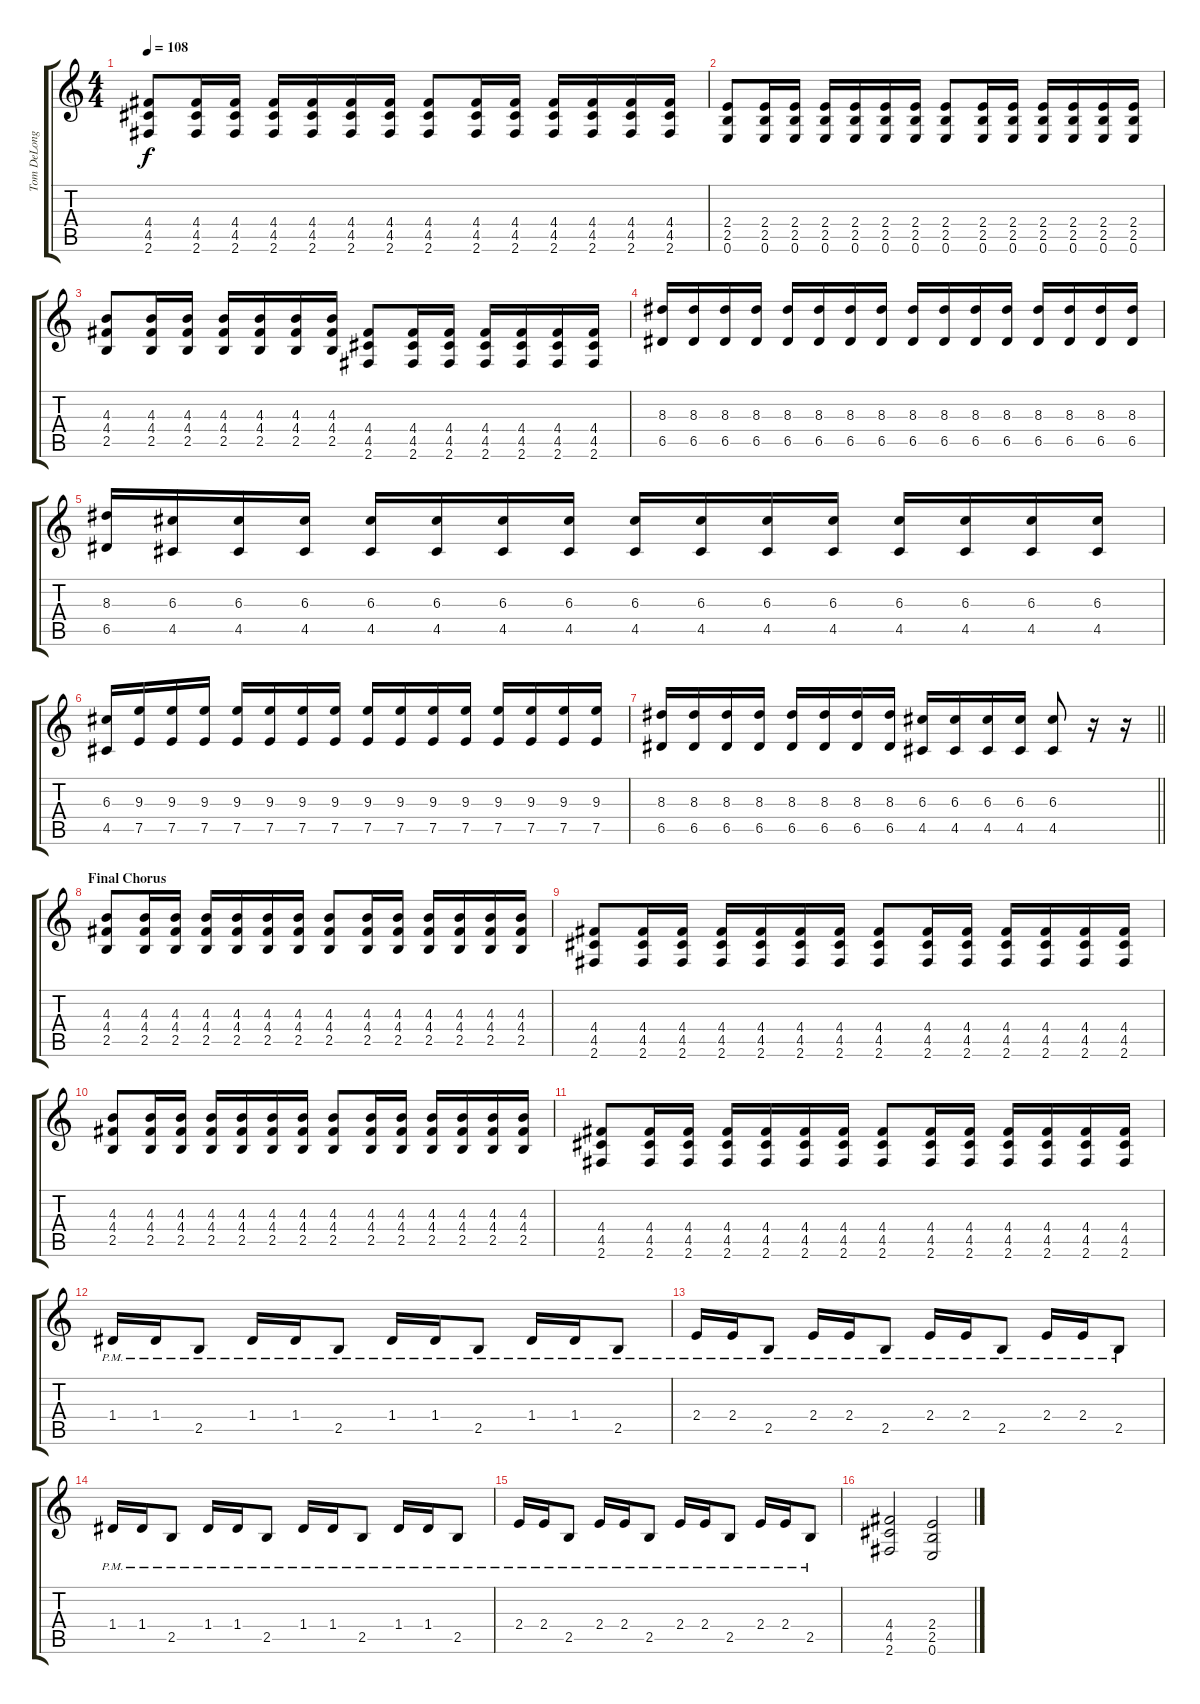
\track ("Tom DeLonge (Standard)" "Tom DeLong") {instrument distortionguitar}
\staff {score tabs}
\tuning (E4 B3 G3 D3 A2 E2) {hide}
\ts (4 4)
\tempo 108
\clef g2
\ks c
(4.4 4.5 2.6).8{dy f} (4.4 4.5 2.6).16 (4.4 4.5 2.6).16 (4.4 4.5 2.6).16 (4.4 4.5 2.6).16 (4.4 4.5 2.6).16 (4.4 4.5 2.6).16 (4.4 4.5 2.6).8 (4.4 4.5 2.6).16 (4.4 4.5 2.6).16 (4.4 4.5 2.6).16 (4.4 4.5 2.6).16 (4.4 4.5 2.6).16 (4.4 4.5 2.6).16 |
(2.4 2.5 0.6).8 (2.4 2.5 0.6).16 (2.4 2.5 0.6).16 (2.4 2.5 0.6).16 (2.4 2.5 0.6).16 (2.4 2.5 0.6).16 (2.4 2.5 0.6).16 (2.4 2.5 0.6).8 (2.4 2.5 0.6).16 (2.4 2.5 0.6).16 (2.4 2.5 0.6).16 (2.4 2.5 0.6).16 (2.4 2.5 0.6).16 (2.4 2.5 0.6).16 |
(4.3 4.4 2.5).8 (4.3 4.4 2.5).16 (4.3 4.4 2.5).16 (4.3 4.4 2.5).16 (4.3 4.4 2.5).16 (4.3 4.4 2.5).16 (4.3 4.4 2.5).16 (4.4 4.5 2.6).8 (4.4 4.5 2.6).16 (4.4 4.5 2.6).16 (4.4 4.5 2.6).16 (4.4 4.5 2.6).16 (4.4 4.5 2.6).16 (4.4 4.5 2.6).16 |
(8.3 6.5).16 (8.3 6.5).16 (8.3 6.5).16 (8.3 6.5).16 (8.3 6.5).16 (8.3 6.5).16 (8.3 6.5).16 (8.3 6.5).16 (8.3 6.5).16 (8.3 6.5).16 (8.3 6.5).16 (8.3 6.5).16 (8.3 6.5).16 (8.3 6.5).16 (8.3 6.5).16 (8.3 6.5).16 |
(8.3 6.5).16 (6.3 4.5).16 (6.3 4.5).16 (6.3 4.5).16 (6.3 4.5).16 (6.3 4.5).16 (6.3 4.5).16 (6.3 4.5).16 (6.3 4.5).16 (6.3 4.5).16 (6.3 4.5).16 (6.3 4.5).16 (6.3 4.5).16 (6.3 4.5).16 (6.3 4.5).16 (6.3 4.5).16 |
(6.3 4.5).16 (9.3 7.5).16 (9.3 7.5).16 (9.3 7.5).16 (9.3 7.5).16 (9.3 7.5).16 (9.3 7.5).16 (9.3 7.5).16 (9.3 7.5).16 (9.3 7.5).16 (9.3 7.5).16 (9.3 7.5).16 (9.3 7.5).16 (9.3 7.5).16 (9.3 7.5).16 (9.3 7.5).16 |
\barLineRight lightlight
(8.3 6.5).16 (8.3 6.5).16 (8.3 6.5).16 (8.3 6.5).16 (8.3 6.5).16 (8.3 6.5).16 (8.3 6.5).16 (8.3 6.5).16 (6.3 4.5).16 (6.3 4.5).16 (6.3 4.5).16 (6.3 4.5).16 (6.3 4.5).8 r.16 r.16 |
\section ("" "Final Chorus")
(4.3 4.4 2.5).8 (4.3 4.4 2.5).16 (4.3 4.4 2.5).16 (4.3 4.4 2.5).16 (4.3 4.4 2.5).16 (4.3 4.4 2.5).16 (4.3 4.4 2.5).16 (4.3 4.4 2.5).8 (4.3 4.4 2.5).16 (4.3 4.4 2.5).16 (4.3 4.4 2.5).16 (4.3 4.4 2.5).16 (4.3 4.4 2.5).16 (4.3 4.4 2.5).16 |
(4.4 4.5 2.6).8 (4.4 4.5 2.6).16 (4.4 4.5 2.6).16 (4.4 4.5 2.6).16 (4.4 4.5 2.6).16 (4.4 4.5 2.6).16 (4.4 4.5 2.6).16 (4.4 4.5 2.6).8 (4.4 4.5 2.6).16 (4.4 4.5 2.6).16 (4.4 4.5 2.6).16 (4.4 4.5 2.6).16 (4.4 4.5 2.6).16 (4.4 4.5 2.6).16 |
(4.3 4.4 2.5).8 (4.3 4.4 2.5).16 (4.3 4.4 2.5).16 (4.3 4.4 2.5).16 (4.3 4.4 2.5).16 (4.3 4.4 2.5).16 (4.3 4.4 2.5).16 (4.3 4.4 2.5).8 (4.3 4.4 2.5).16 (4.3 4.4 2.5).16 (4.3 4.4 2.5).16 (4.3 4.4 2.5).16 (4.3 4.4 2.5).16 (4.3 4.4 2.5).16 |
(4.4 4.5 2.6).8 (4.4 4.5 2.6).16 (4.4 4.5 2.6).16 (4.4 4.5 2.6).16 (4.4 4.5 2.6).16 (4.4 4.5 2.6).16 (4.4 4.5 2.6).16 (4.4 4.5 2.6).8 (4.4 4.5 2.6).16 (4.4 4.5 2.6).16 (4.4 4.5 2.6).16 (4.4 4.5 2.6).16 (4.4 4.5 2.6).16 (4.4 4.5 2.6).16 |
1.4{pm}.16 1.4{pm}.16 2.5{pm}.8 1.4{pm}.16 1.4{pm}.16 2.5{pm}.8 1.4{pm}.16 1.4{pm}.16 2.5{pm}.8 1.4{pm}.16 1.4{pm}.16 2.5{pm}.8 |
2.4{pm}.16 2.4{pm}.16 2.5{pm}.8 2.4{pm}.16 2.4{pm}.16 2.5{pm}.8 2.4{pm}.16 2.4{pm}.16 2.5{pm}.8 2.4{pm}.16 2.4{pm}.16 2.5{pm}.8 |
1.4{pm}.16 1.4{pm}.16 2.5{pm}.8 1.4{pm}.16 1.4{pm}.16 2.5{pm}.8 1.4{pm}.16 1.4{pm}.16 2.5{pm}.8 1.4{pm}.16 1.4{pm}.16 2.5{pm}.8 |
2.4{pm}.16 2.4{pm}.16 2.5{pm}.8 2.4{pm}.16 2.4{pm}.16 2.5{pm}.8 2.4{pm}.16 2.4{pm}.16 2.5{pm}.8 2.4{pm}.16 2.4{pm}.16 2.5{pm}.8 |
(4.4 4.5 2.6).2 (2.4 2.5 0.6).2
